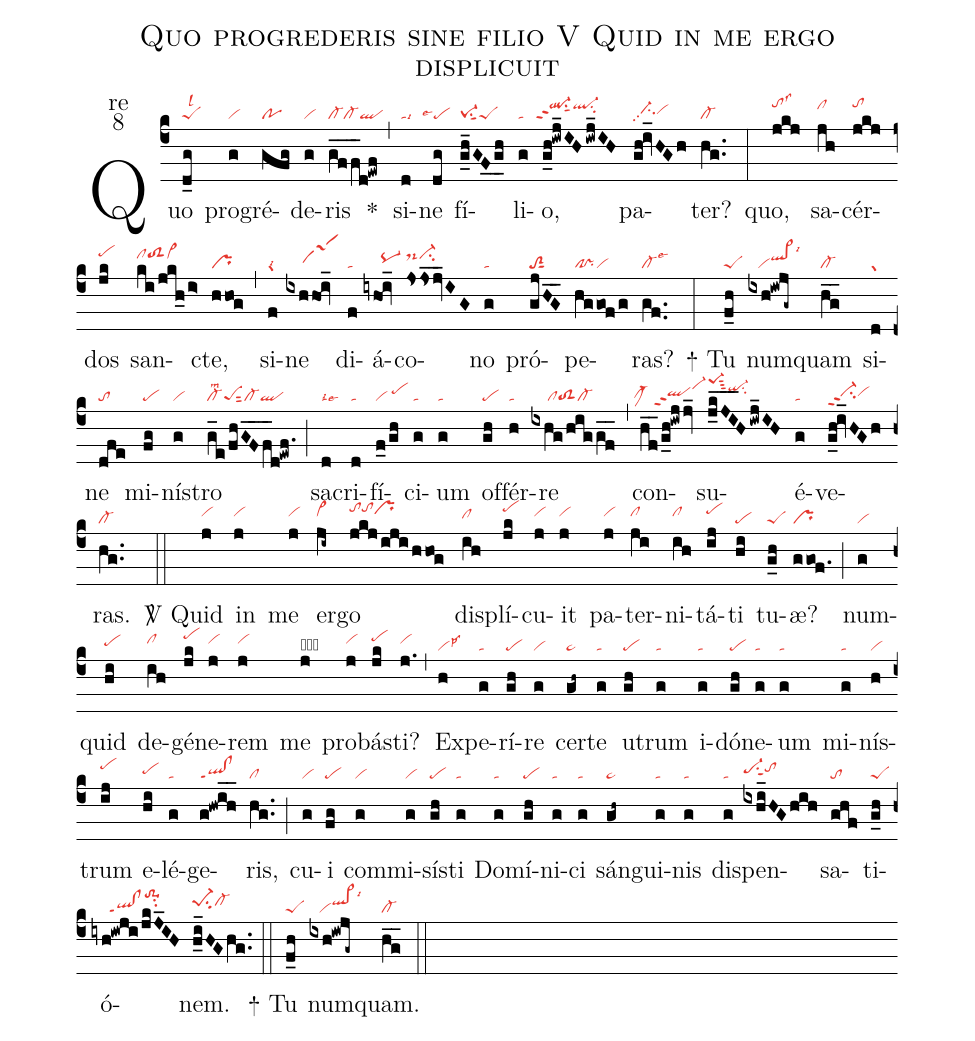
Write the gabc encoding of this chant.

name:Quo progrederis sine filio V Quid in me ergo displicuit;
office-part:re;
mode:8;
nabc-lines:1;
%%
(c4) Quo(d_g|peSlsl2) pro(g|vi)gré(gfg|po)de(g|vi)ris(g_f_f_d!ewf|cl-cl-ql) <sp>*</sp>(,) si(d|talsi3)ne(dg|```pelse4) fí(g_h_GF_0g_h|pe-1su1sut1peS)li(g|ta)o,(g_h!iwj_IHiwj_IH|``ql-hjppt2su1sut1ql-hjsu2) pa(gh!iv_HGh|//ci-hhpp2vihh)ter?(hg..|cl-) (:) quo,(jkj|tohklss3) sa(jh|clhj)cér(jkj|tohk)dos(jk|pehk) san(ki/jkh_/i>|clhjtoS2hjvi>hj)cte,(hhog|pr) (,) si(f|grlsi2)ne(ixhhoi_|/////saM1hh) di(f|ta)á(iyhoi_|/////pq-hh)co(jsjs_jv_IG|ds-hjci-hj)no(g|ta) pró(gjH_G_|toS2sut1)pe(hggof/g|cl!prvi)ras?(gf..|cl-lse3) (:)

<sp>+</sp> Tu(f_h|peS) num(ixh!iwjg~|///viql>hilsi6)quam(h_g_|cl-) si(d|gr)ne(dfe|to) mi(fg|pe)nís(g|vi)tro(g_e/fhG_F_f_d!ewf.|cl-lsm2peSsut2cl-ql) (;) sa(d|talsi2lse3)cri(d|ta)fí(f_0/gh|vi/pehi)ci(g|ta)um(g|ta) of(gh|pe)fér(h|ta)re(ixhg/higgf__|/////cltoS2cl-) (,) con(h_f_/g_h!iwjjv_|``clM-hg/qlhhppt2vi-hk)su(j_k_J_I_Hiwj_IH|pe-1hmsut3qi-hjsu2)é(g|ta)ve(g_h!iv_HGh|ci-hhppt2vihh)ras.(hg..|cl-) (::)

<sp>V/</sp> Quid(j|vihi) in(j|vihi) me(j|vihi) er(ji~|vi>hi)go(jkj/iji/hhog|tohktohkprhj) dis(ih|clhh)plí(jk|pehk)cu(j|vihi)it(j|vihi) pa(j|vihi)ter(ji|clhi)ni(ih|clhi)tá(ij|pehj)ti(hi|pe) tu(g_h|peS)æ?(ggof.|pr) (;) num(g|vi)quid(hi|pehh) de(ih|clhi)gé(jk|pehk)ne(j|vihi)rem(j|vihi) me(j|obhhvihicbhh) pro(j|vihi)bás(jk|pehj)ti?(j.|vihi) (,) Ex(h|vilsp3)pe(g|ta)rí(gh|pe)re(g|vi) cer(gh~|pe~)te(g|ta) u(gh|pe)trum(g|ta) i(g|ta)dó(gh|pe)ne(g|ta)um(g|ta) mi(g|ta)nís(h|vi)trum(ij|pehj) e(hi|pehh)lé(g|ta)ge(g!hwih__|ql!clppt1)ris,(hg..|cl) (;) cu(g|vi)i(fg|pe) com(g|vi)mi(g|vi)sís(gh|pe)ti(g|ta) Do(g|ta)mí(gh|pe)ni(g|ta)ci(g|ta) sán(gh~|pe~)gui(g|ta)nis(g|ta) dis(g|ta)pen(ixhi_HGhih|pe-hhsu1sut1tohi)sa(ghf|to)ti(g_h|peS)ó(iyh!iwji/jkJ_IH|/////ql!clppt1to-1hlsu2)nem.(h_i_HGhg..|pe-1hisu2cl-hi) (::)

<sp>+</sp> Tu(f_h|peS) num(ixh!iwjg~|///viql>hilsi6)quam.(h_g_|cl-) (::)
